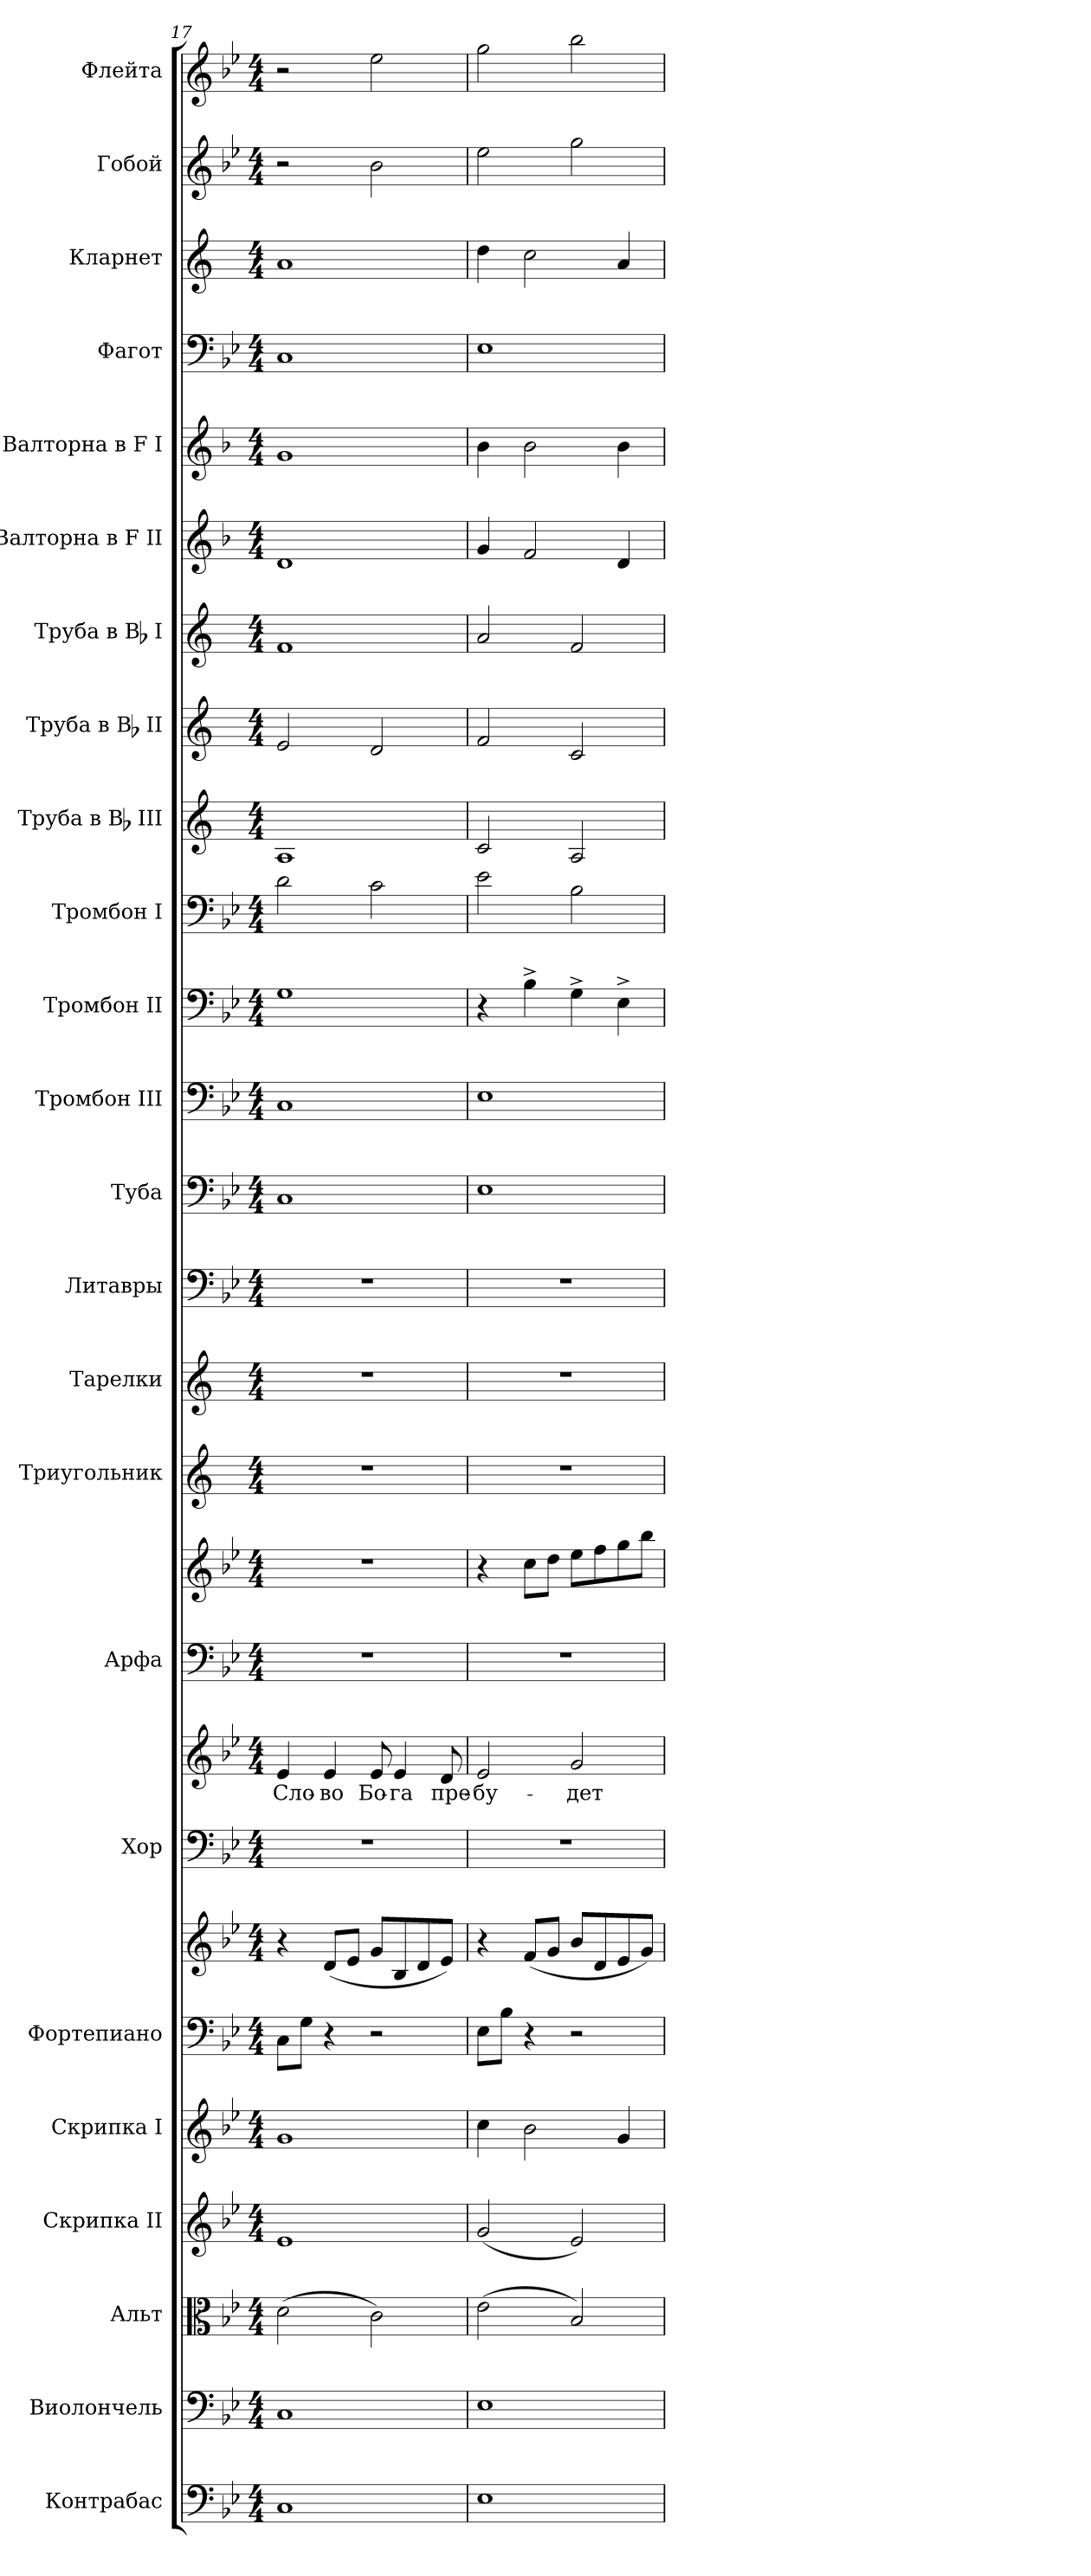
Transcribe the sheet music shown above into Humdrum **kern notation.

**kern	**kern	**kern	**kern	**kern	**kern	**kern	**kern	**kern	**text	**kern	**kern	**kern	**kern	**kern	**kern	**kern	**kern	**kern	**kern	**kern	**kern	**kern	**kern	**kern	**kern	**kern	**kern
*part24	*part23	*part22	*part21	*part20	*part19	*part19	*part18	*part18	*part18	*part17	*part17	*part16	*part15	*part14	*part13	*part12	*part11	*part10	*part9	*part8	*part7	*part6	*part5	*part4	*part3	*part2	*part1
*staff27	*staff26	*staff25	*staff24	*staff23	*staff22	*staff21	*staff20	*staff19	*staff19	*staff18	*staff17	*staff16	*staff15	*staff14	*staff13	*staff12	*staff11	*staff10	*staff9	*staff8	*staff7	*staff6	*staff5	*staff4	*staff3	*staff2	*staff1
*I"Контрабас	*I"Виолончель	*I"Альт	*I"Скрипка II	*I"Скрипка I	*I"Фортепиано	*	*I"Хор	*	*	*I"Арфа	*	*I"Триугольник	*I"Тарелки	*I"Литавры	*I"Туба	*I"Тромбон III	*I"Тромбон II	*I"Тромбон I	*I"Труба в Bb III	*I"Труба в Bb II	*I"Труба в Bb I	*I"Валторна в F II	*I"Валторна в F I	*I"Фагот	*I"Кларнет	*I"Гобой	*I"Флейта
*	*	*	*	*	*	*	*	*	*	*	*	*	*	*	*	*I'Тромб. III	*I'Тромб. II	*I'Тромб. I	*I'Тр. III	*I'Тр. II	*I'Тр. I	*I'Валт. II	*I'Влт. I	*	*	*	*
!!LO:PB:g=z
*clefF4	*clefF4	*clefC3	*clefG2	*clefG2	*clefF4	*clefG2	*clefF4	*clefG2	*	*clefF4	*clefG2	*clefG2	*clefG2	*clefF4	*clefF4	*clefF4	*clefF4	*clefF4	*clefG2	*clefG2	*clefG2	*clefG2	*clefG2	*clefF4	*clefG2	*clefG2	*clefG2
*ITrd7c12	*	*	*	*	*	*	*	*	*	*	*	*	*	*	*	*	*	*	*ITrd1c2	*ITrd1c2	*ITrd1c2	*ITrd4c7	*ITrd4c7	*	*ITrd1c2	*	*
*k[b-e-]	*k[b-e-]	*k[b-e-]	*k[b-e-]	*k[b-e-]	*k[b-e-]	*k[b-e-]	*k[b-e-]	*k[b-e-]	*	*k[b-e-]	*k[b-e-]	*k[]	*k[]	*k[b-e-]	*k[b-e-]	*k[b-e-]	*k[b-e-]	*k[b-e-]	*k[b-e-]	*k[b-e-]	*k[b-e-]	*k[b-e-]	*k[b-e-]	*k[b-e-]	*k[b-e-]	*k[b-e-]	*k[b-e-]
*B-:	*B-:	*B-:	*B-:	*B-:	*B-:	*B-:	*B-:	*B-:	*	*B-:	*B-:	*C:	*C:	*B-:	*B-:	*B-:	*B-:	*B-:	*B-:	*B-:	*B-:	*B-:	*B-:	*B-:	*B-:	*B-:	*B-:
*M4/4	*M4/4	*M4/4	*M4/4	*M4/4	*M4/4	*M4/4	*M4/4	*M4/4	*	*M4/4	*M4/4	*M4/4	*M4/4	*M4/4	*M4/4	*M4/4	*M4/4	*M4/4	*M4/4	*M4/4	*M4/4	*M4/4	*M4/4	*M4/4	*M4/4	*M4/4	*M4/4
=17	=17	=17	=17	=17	=17	=17	=17	=17	=17	=17	=17	=17	=17	=17	=17	=17	=17	=17	=17	=17	=17	=17	=17	=17	=17	=17	=17
!	!	!	!	!	!	!	!	!	!LO:LY:b:color=#000000	!	!	!	!	!	!	!	!	!	!	!	!	!	!	!	!	!	!
1CCi	1Ci	(2di\	1e-i	1gi	8Ci\L	4r	1r	4e-i/	Сло-	1r	1r	1r	1r	1r	1Ci	1Ci	1Gi	2di\	1Gi	2di/	1e-i	1Gi	1ci	1Ci	1gi	2r	2r
.	.	.	.	.	8Gi\J	.	.	.	.	.	.	.	.	.	.	.	.	.	.	.	.	.	.	.	.	.	.
!	!	!	!	!	!	!	!	!	!LO:LY:b:color=#000000	!	!	!	!	!	!	!	!	!	!	!	!	!	!	!	!	!	!
.	.	.	.	.	4r	(8di/L	.	4e-i/	-во	.	.	.	.	.	.	.	.	.	.	.	.	.	.	.	.	.	.
.	.	.	.	.	.	8e-i/J	.	.	.	.	.	.	.	.	.	.	.	.	.	.	.	.	.	.	.	.	.
!	!	!	!	!	!	!	!	!	!LO:LY:b:color=#000000	!	!	!	!	!	!	!	!	!	!	!	!	!	!	!	!	!	!
.	.	2ci\)	.	.	2r	8gi/L	.	8e-i/	Бо-	.	.	.	.	.	.	.	.	2ci\	.	2ci/	.	.	.	.	.	2b-i\	2ee-i\
!	!	!	!	!	!	!	!	!	!LO:LY:b:color=#000000	!	!	!	!	!	!	!	!	!	!	!	!	!	!	!	!	!	!
.	.	.	.	.	.	8B-i/	.	4e-i/	-га	.	.	.	.	.	.	.	.	.	.	.	.	.	.	.	.	.	.
.	.	.	.	.	.	8di/	.	.	.	.	.	.	.	.	.	.	.	.	.	.	.	.	.	.	.	.	.
!	!	!	!	!	!	!	!	!	!LO:LY:b:color=#000000	!	!	!	!	!	!	!	!	!	!	!	!	!	!	!	!	!	!
.	.	.	.	.	.	8e-i/J)	.	8di/	пре-	.	.	.	.	.	.	.	.	.	.	.	.	.	.	.	.	.	.
=18	=18	=18	=18	=18	=18	=18	=18	=18	=18	=18	=18	=18	=18	=18	=18	=18	=18	=18	=18	=18	=18	=18	=18	=18	=18	=18	=18
!	!	!	!	!	!	!	!	!	!LO:LY:b:color=#000000	!	!	!	!	!	!	!	!	!	!	!	!	!	!	!	!	!	!
1EE-i	1E-i	(2e-i\	(2gi/	4cci\	8E-i\L	4r	1r	2e-i/	-бу-	1r	4r	1r	1r	1r	1E-i	1E-i	4r	2e-i\	2B-i/	2e-i/	2gi/	4ci/	4e-i\	1E-i	4cci\	2ee-i\	2ggi\
.	.	.	.	.	8B-i\J	.	.	.	.	.	.	.	.	.	.	.	.	.	.	.	.	.	.	.	.	.	.
.	.	.	.	2b-i\	4r	(8fi/L	.	.	.	.	8cci\L	.	.	.	.	.	4B-^i\	.	.	.	.	2B-i/	2e-i\	.	2b-i\	.	.
.	.	.	.	.	.	8gi/J	.	.	.	.	8ddi\J	.	.	.	.	.	.	.	.	.	.	.	.	.	.	.	.
!	!	!	!	!	!	!	!	!	!LO:LY:b:color=#000000	!	!	!	!	!	!	!	!	!	!	!	!	!	!	!	!	!	!
.	.	2B-i/)	2e-i/)	.	2r	8b-i/L	.	2gi/	-дет	.	8ee-i\L	.	.	.	.	.	4G^i\	2B-i\	2Gi/	2B-i/	2e-i/	.	.	.	.	2ggi\	2bb-i\
.	.	.	.	.	.	8di/	.	.	.	.	8ffi\	.	.	.	.	.	.	.	.	.	.	.	.	.	.	.	.
.	.	.	.	4gi/	.	8e-i/	.	.	.	.	8ggi\	.	.	.	.	.	4E-^i\	.	.	.	.	4Gi/	4e-i\	.	4gi/	.	.
.	.	.	.	.	.	8gi/J)	.	.	.	.	8bb-i\J	.	.	.	.	.	.	.	.	.	.	.	.	.	.	.	.
=	=	=	=	=	=	=	=	=	=	=	=	=	=	=	=	=	=	=	=	=	=	=	=	=	=	=	=
*-	*-	*-	*-	*-	*-	*-	*-	*-	*-	*-	*-	*-	*-	*-	*-	*-	*-	*-	*-	*-	*-	*-	*-	*-	*-	*-	*-
